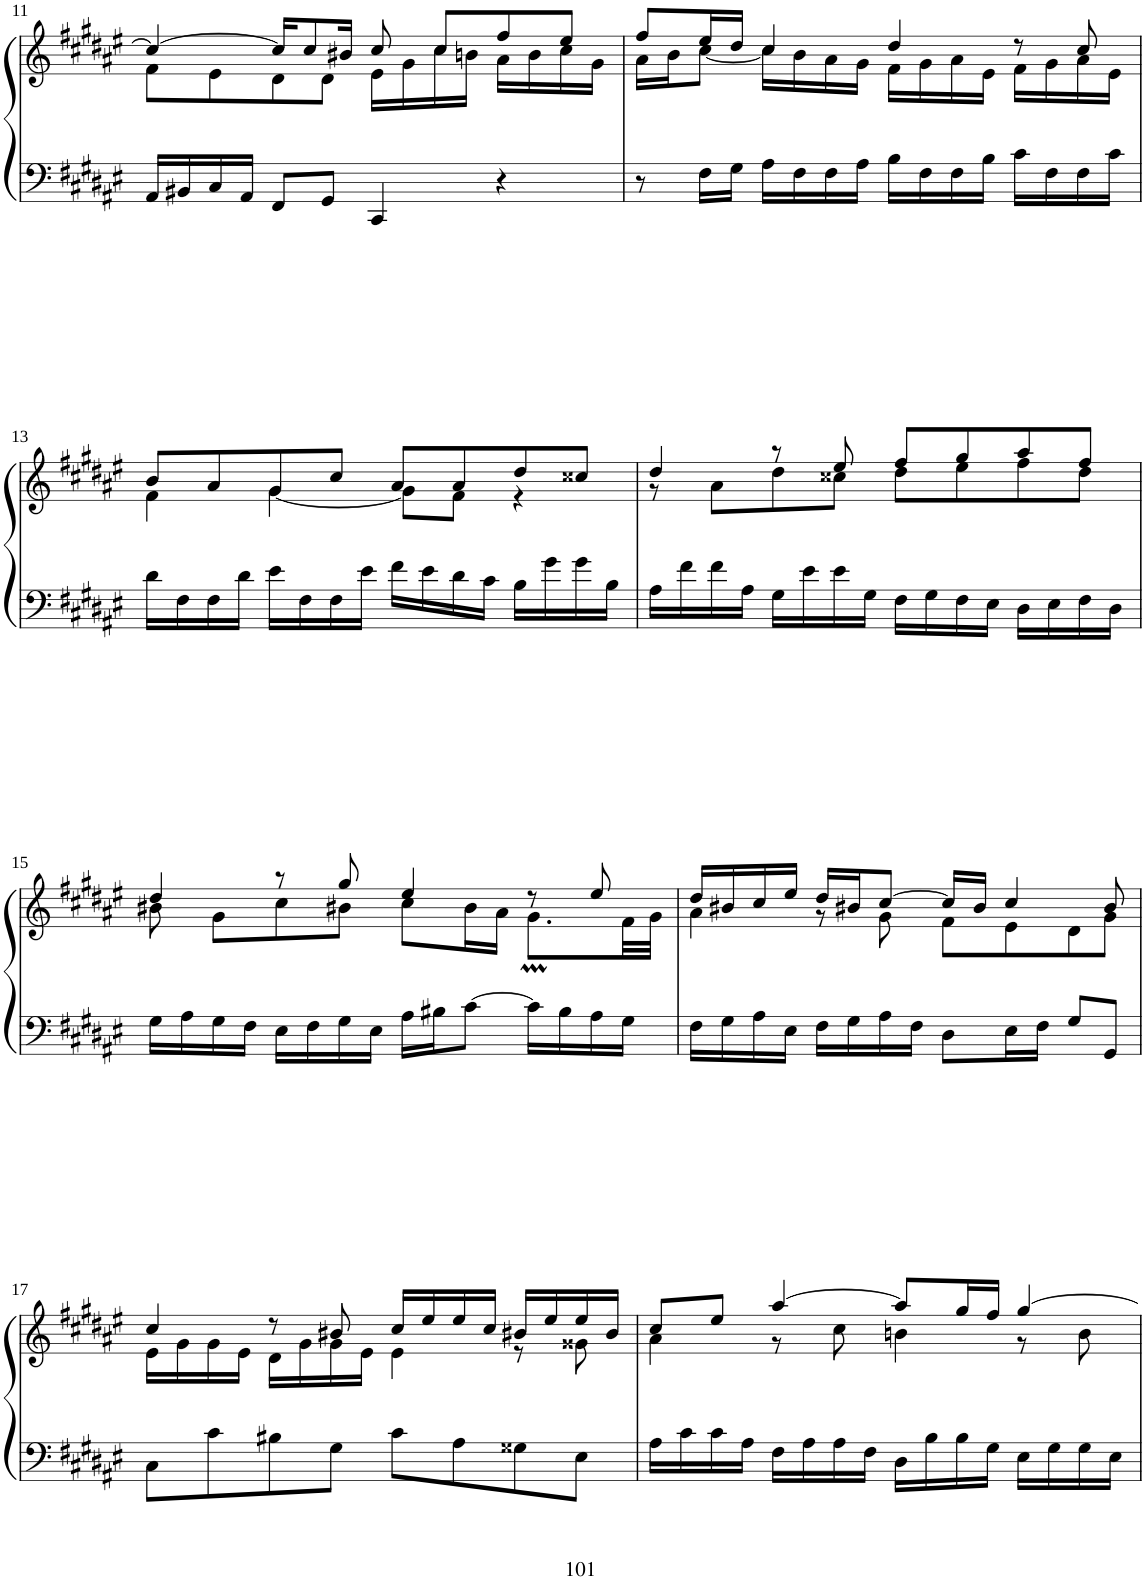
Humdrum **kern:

**kern	**kern
*part1	*part1
*staff2	*staff1
*I"Piano	*
*I'Pno	*
!!LO:PB:g=z
*clefF4	*clefG2
*k[f#c#g#d#a#e#]	*k[f#c#g#d#a#e#]
*M4/4	*M4/4
*met(c)	*met(c)
=11	=11
*	*^
16AA#/LL	4cc#/_	8f#\L
16BB#X/	.	.
16C#/	.	8e#\
16AA#/JJ	.	.
8FF#/L	16cc#/KL]	8d#\
.	8cc#/	.
8GG#/J	.	8d#\J
.	16b#X/Jk	.
4CC#/	8cc#/	16e#\LL
.	.	16g#\
.	8cc#/L	16cc#\
.	.	16bn\JJ
4r	8ff#/	16a#\LL
.	.	16b\
.	8ee#/J	16cc#\
.	.	16g#\JJ
=12	=12	=12
8r	8ff#/L	16a#\LL
.	.	16b\J
16F#\LL	16ee#/L	[8cc#\J
16G#\JJ	16dd#/JJ	.
16A#\LL	4cc#/	16cc#\LL]
16F#\	.	16b\
16F#\	.	16a#\
16A#\JJ	.	16g#\JJ
16B\LL	4dd#/	16f#\LL
16F#\	.	16g#\
16F#\	.	16a#\
16B\JJ	.	16e#\JJ
16c#\LL	8r	16f#\LL
16F#\	.	16g#\
16F#\	8cc#/	16a#\
16c#\JJ	.	16e#\JJ
!!LO:LB:g=z	!!
=13	=13	=13
16d#\LL	8b/L	4f#\
16F#\	.	.
16F#\	8a#/	.
16d#\JJ	.	.
16e#\LL	8g#/	[4g#\
16F#\	.	.
16F#\	8cc#/J	.
16e#\JJ	.	.
16f#\LL	8a#/L	8g#\L]
16e#\	.	.
16d#\	8a#/	8f#\J
16c#\JJ	.	.
16B\LL	8dd#/	4r
16g#\	.	.
16g#\	8cc##X/J	.
16B\JJ	.	.
=14	=14	=14
16A#\LL	4dd#/	8r
16f#\	.	.
16f#\	.	8a#\L
16A#\JJ	.	.
16G#\LL	8r	8dd#\
16e#\	.	.
16e#\	8ee#/	8cc##X\J
16G#\JJ	.	.
16F#\LL	8ff#/L	8dd#\L
16G#\	.	.
16F#\	8gg#/	8ee#\
16E#\JJ	.	.
16D#\LL	8aa#/	8ff#\
16E#\	.	.
16F#\	8ff#/J	8dd#\J
16D#\JJ	.	.
!!LO:LB:g=z	!!
=15	=15	=15
16G#\LL	4dd#/	8b#X\
16A#\	.	.
16G#\	.	8g#\L
16F#\JJ	.	.
16E#\LL	8r	8cc#\
16F#\	.	.
16G#\	8gg#/	8b#X\J
16E#\JJ	.	.
16A#\LL	4ee#/	8cc#\L
16B#X\J	.	.
[8c#\J	.	16b#\L
.	.	16a#\JJ
16c#\LL]	8r	8.g#M\L
16B#\	.	.
16A#\	8ee#/	.
16G#\JJ	.	32f#\LL
.	.	32g#\JJJ
=16	=16	=16
16F#\LL	16dd#/LL	4a#\
16G#\	16b#X/	.
16A#\	16cc#/	.
16E#\JJ	16ee#/JJ	.
16F#\LL	16dd#/LL	8r
16G#\	16b#X/J	.
16A#\	[8cc#/J	8g#\
16F#\JJ	.	.
8D#\L	16cc#/LL]	8f#\L
.	16b#/JJ	.
16E#\L	4cc#/	8e#\
16F#\JJ	.	.
8G#/L	.	8d#\
8GG#/J	8b#/	8g#\J
!!LO:LB:g=z	!!
=17	=17	=17
8C#\L	4cc#/	16e#\LL
.	.	16g#\
8c#\	.	16g#\
.	.	16e#\JJ
8B#X\	8r	16d#\LL
.	.	16g#\
8G#\J	8b#X/	16g#\
.	.	16e#\JJ
8c#\L	16cc#/LL	4e#\
.	16ee#/	.
8A#\	16ee#/	.
.	16cc#/JJ	.
8G##X\	16b#X/LL	8r
.	16ee#/	.
8E#\J	16ee#/	8g##X\
.	16b#/JJ	.
=18	=18	=18
16A#\LL	8cc#/L	4a#\
16c#\	.	.
16c#\	8ee#/J	.
16A#\JJ	.	.
16F#\LL	[4aa#/	8r
16A#\	.	.
16A#\	.	8cc#\
16F#\JJ	.	.
16D#\LL	8aa#/L]	4bn\
16B\	.	.
16B\	16gg#/L	.
16G#\JJ	16ff#/JJ	.
16E#\LL	[4gg#/	8r
16G#\	.	.
16G#\	.	8b\
16E#\JJ	.	.
*	*v	*v
=	=
*-	*-
